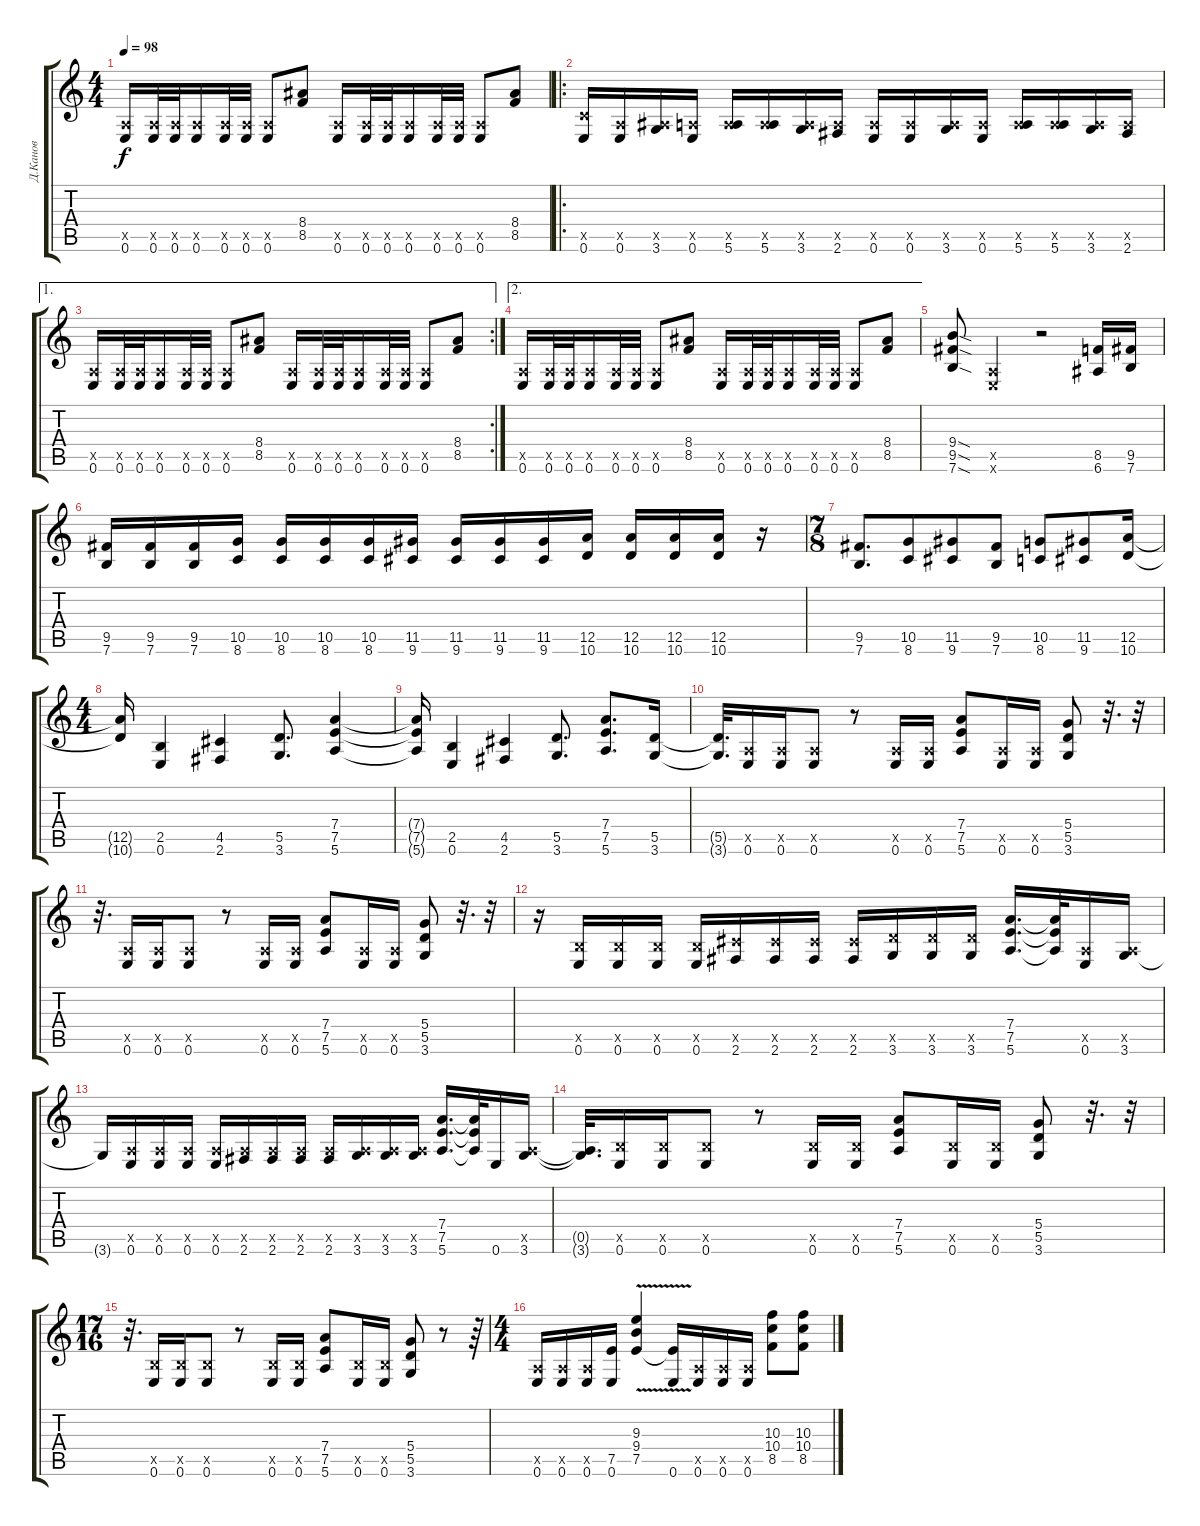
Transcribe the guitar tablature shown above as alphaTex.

\track ("Д.Канов" "Д.Канов") {instrument distortionguitar}
\staff {score tabs}
\tuning (E4 B3 G3 D3 A2 E2) {hide}
\ts (4 4)
\tempo 98
\clef g2
\ks c
(0.5{x} 0.6).16{dy f} (0.5{x} 0.6).32 (0.5{x} 0.6).32 (0.5{x} 0.6).16 (0.5{x} 0.6).32 (0.5{x} 0.6).32 (0.5{x} 0.6).8 (8.4 8.5).8 (0.5{x} 0.6).16 (0.5{x} 0.6).32 (0.5{x} 0.6).32 (0.5{x} 0.6).16 (0.5{x} 0.6).32 (0.5{x} 0.6).32 (0.5{x} 0.6).8 (8.4 8.5).8 |
\ro
(3.5{x} 0.6).16 (0.5{x} 0.6).16 (1.5{x} 3.6).16 (0.5{x} 0.6).16 (0.5{x} 5.6).16 (0.5{x} 5.6).16 (0.5{x} 3.6).16 (0.5{x} 2.6).16 (0.5{x} 0.6).16 (0.5{x} 0.6).16 (0.5{x} 3.6).16 (0.5{x} 0.6).16 (0.5{x} 5.6).16 (0.5{x} 5.6).16 (0.5{x} 3.6).16 (0.5{x} 2.6).16 |
\ae 1
\rc 2
(0.5{x} 0.6).16 (0.5{x} 0.6).32 (0.5{x} 0.6).32 (0.5{x} 0.6).16 (0.5{x} 0.6).32 (0.5{x} 0.6).32 (0.5{x} 0.6).8 (8.4 8.5).8 (0.5{x} 0.6).16 (0.5{x} 0.6).32 (0.5{x} 0.6).32 (0.5{x} 0.6).16 (0.5{x} 0.6).32 (0.5{x} 0.6).32 (0.5{x} 0.6).8 (8.4 8.5).8 |
\ae 2
(0.5{x} 0.6).16 (0.5{x} 0.6).32 (0.5{x} 0.6).32 (0.5{x} 0.6).16 (0.5{x} 0.6).32 (0.5{x} 0.6).32 (0.5{x} 0.6).8 (8.4 8.5).8 (0.5{x} 0.6).16 (0.5{x} 0.6).32 (0.5{x} 0.6).32 (0.5{x} 0.6).16 (0.5{x} 0.6).32 (0.5{x} 0.6).32 (0.5{x} 0.6).8 (8.4 8.5).8 |
(9.4{sod} 9.5{sod} 7.6{sod}).8 (0.5{x} 0.6{x}).4 r.2 (8.5 6.6).16 (9.5 7.6).16 |
(9.5 7.6).16 (9.5 7.6).16 (9.5 7.6).16 (10.5 8.6).16 (10.5 8.6).16 (10.5 8.6).16 (10.5 8.6).16 (11.5 9.6).16 (11.5 9.6).16 (11.5 9.6).16 (11.5 9.6).16 (12.5 10.6).16 (12.5 10.6).16 (12.5 10.6).16 (12.5 10.6).16 r.16 |
\ts (7 8)
(9.5 7.6).8{d} (10.5 8.6).8 (11.5 9.6).8 (9.5 7.6).8 (10.5 8.6).8 (11.5 9.6).8 (12.5 10.6).16 |
\ts (4 4)
(12.5{t} 10.6{t}).16{balance 8} (2.5 0.6).4 (4.5 2.6).4 (5.5 3.6).8{d} (7.4 7.5 5.6).4 |
(7.4{t} 7.5{t} 5.6{t}).16 (2.5 0.6).4 (4.5 2.6).4 (5.5 3.6).8{d} (7.4 7.5 5.6).8{d} (5.5 3.6).16 |
(5.5{t} 3.6{t}).32{d} (0.5{x} 0.6).16 (0.5{x} 0.6).16 (0.5{x} 0.6).8 r.8 (0.5{x} 0.6).16 (0.5{x} 0.6).16 (7.4 7.5 5.6).8 (0.5{x} 0.6).16 (0.5{x} 0.6).16 (5.4 5.5 3.6).8 r.32{d} r.32 |
r.32{d} (0.5{x} 0.6).16 (0.5{x} 0.6).16 (0.5{x} 0.6).8 r.8 (0.5{x} 0.6).16 (0.5{x} 0.6).16 (7.4 7.5 5.6).8 (0.5{x} 0.6).16 (0.5{x} 0.6).16 (5.4 5.5 3.6).8 r.32{d} r.32 |
r.16 (2.5{x} 0.6).16 (2.5{x} 0.6).16 (2.5{x} 0.6).16 (2.5{x} 0.6).16 (4.5{x} 2.6).16 (4.5{x} 2.6).16 (4.5{x} 2.6).16 (4.5{x} 2.6).16 (5.5{x} 3.6).16 (5.5{x} 3.6).16 (5.5{x} 3.6).16 (7.4 7.5 5.6).16{d} (7.4{t} 7.5{t} 5.6{t}).32 (0.5{x} 0.6).16 (0.5{x} 3.6).16 |
3.6{t}.16 (0.5{x} 0.6).16 (0.5{x} 0.6).16 (0.5{x} 0.6).16 (0.5{x} 0.6).16 (0.5{x} 2.6).16 (0.5{x} 2.6).16 (0.5{x} 2.6).16 (0.5{x} 2.6).16 (0.5{x} 3.6).16 (0.5{x} 3.6).16 (0.5{x} 3.6).16 (7.4 7.5 5.6).16{d} (7.4{t} 7.5{t} 5.6{t}).32 0.6.16 (0.5{x} 3.6).16 |
(0.5{t} 3.6{t}).32{d} (2.5{x} 0.6).16 (2.5{x} 0.6).16 (2.5{x} 0.6).8 r.8 (2.5{x} 0.6).16 (2.5{x} 0.6).16 (7.4 7.5 5.6).8 (2.5{x} 0.6).16 (2.5{x} 0.6).16 (5.4 5.5 3.6).8 r.32{d} r.32 |
\ts (17 16)
r.32{d} (2.5{x} 0.6).16 (2.5{x} 0.6).16 (2.5{x} 0.6).8 r.8 (2.5{x} 0.6).16 (2.5{x} 0.6).16 (7.4 7.5 5.6).8 (2.5{x} 0.6).16 (2.5{x} 0.6).16 (5.4 5.5 3.6).8 r.8 r.64 |
\ts (4 4)
(0.5{x} 0.6).16{balance 16} (0.5{x} 0.6).16 (0.5{x} 0.6).16 (7.5 0.6).16 (9.3 9.4 7.5{v}).4 (7.5{t} 0.6).16 (0.5{x} 0.6).16 (0.5{x} 0.6).16 (0.5{x} 0.6).16 (10.3 10.4 8.5).8 (10.3 10.4 8.5).8
